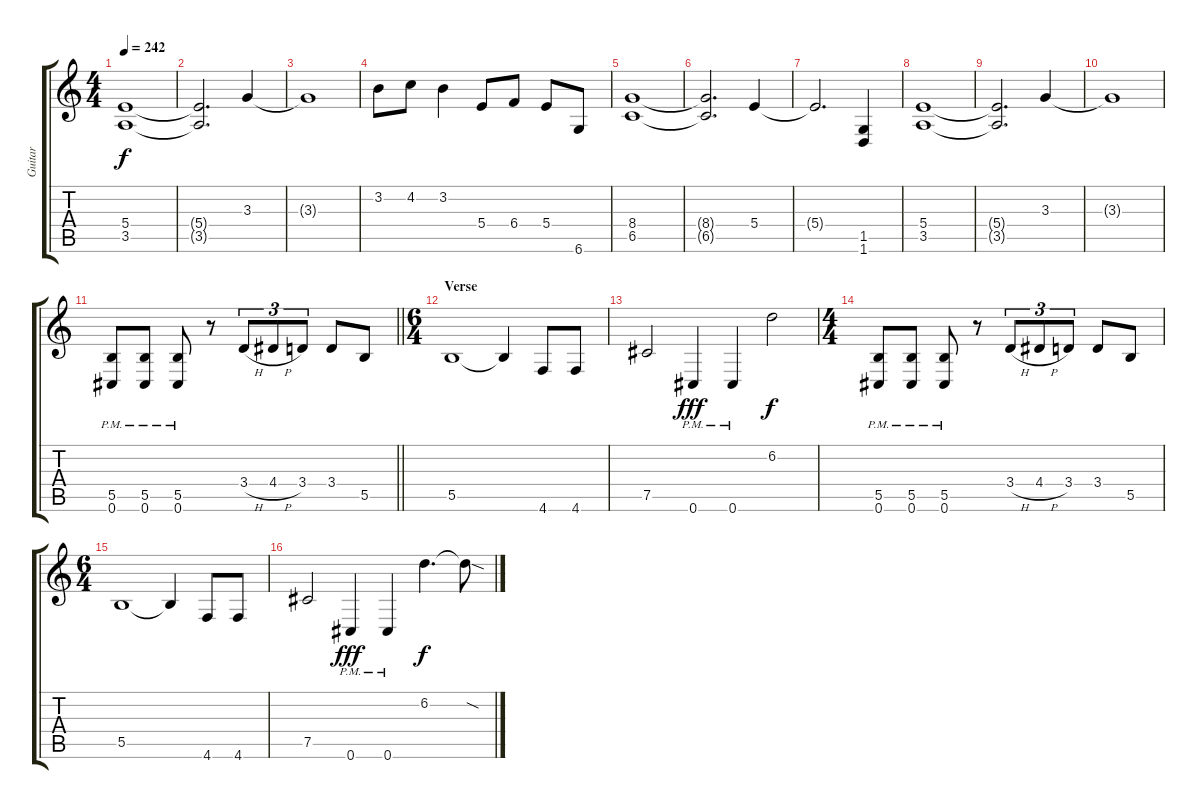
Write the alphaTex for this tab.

\track ("Guitar" "Guitar") {instrument distortionguitar}
\staff {score tabs}
\tuning (Db4 Ab3 E3 B2 Gb2 Db2) {hide}
\ts (4 4)
\tempo 242
\clef g2
\ks c
(5.4 3.5).1{dy f} |
(5.4{t} 3.5{t}).2{d} 3.3.4 |
3.3{t}.1 |
3.2.8 4.2.8 3.2.4 5.4.8 6.4.8 5.4.8 6.6.8 |
(8.4 6.5).1 |
(8.4{t} 6.5{t}).2{d} 5.4.4 |
5.4{t}.2{d} (1.5 1.6).4 |
(5.4 3.5).1 |
(5.4{t} 3.5{t}).2{d} 3.3.4 |
3.3{t}.1 |
\barLineRight lightlight
(5.5{pm} 0.6{pm}).8 (5.5{pm} 0.6{pm}).8 (5.5{pm} 0.6{pm}).8 r.8 3.4{h}.8{tu (3 2)} 4.4{h}.8{tu (3 2)} 3.4.8{tu (3 2)} 3.4.8 5.5.8 |
\ts (6 4)
\section ("" "Verse")
5.5.1 5.5{t}.4 4.6.8 4.6.8 |
7.5.2 0.6{pm}.4{dy fff} 0.6{pm}.4 6.2.2{dy f} |
\ts (4 4)
(5.5{pm} 0.6{pm}).8 (5.5{pm} 0.6{pm}).8 (5.5{pm} 0.6{pm}).8 r.8 3.4{h}.8{tu (3 2)} 4.4{h}.8{tu (3 2)} 3.4.8{tu (3 2)} 3.4.8 5.5.8 |
\ts (6 4)
5.5.1 5.5{t}.4 4.6.8 4.6.8 |
7.5.2 0.6{pm}.4{dy fff} 0.6{pm}.4 6.2.4{d dy f} 6.2{sod t}.8
